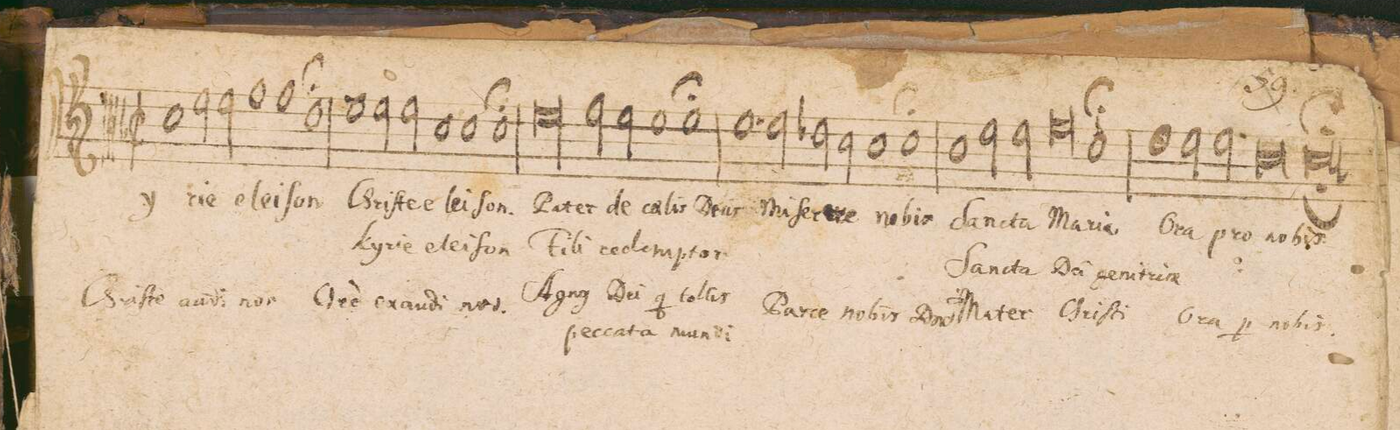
**kern	**text	**text	**text
*I"CANTVS.	*	*	*
*clefC3	*	*	*
*k[b-]	*	*	*
*met(C|)	*	*	*
*M2/1	*	*	*
*2\right	*	*	*
1d	Ky-	.	Chri-
2f\	-ri-	.	.
2f\	-e	.	-ſte
=2-	=2-	=2-	=2-
1g	e-	.	au-
1g	-lei-	.	-di
=3-	=3-	=3-	=3-
1e;>	-ſon	.	nos
1f	Chri-	ky-	Ch(ri-
=4-	=4-	=4-	=4-
2f\	-ſte	-ri-	-st)e
2f\	e-	-e	ex-
1d	.	e-	-au-
=5-	=5-	=5-	=5-
1d	-lei-	-lei-	-di
1d;>	-ſon.	-ſon	nos.
=6-	=6-	=6-	=6-
00f\	Pater de	Fili	Agn(us) Dei q(ui) tollis pec-
=7-	=7-	=7-	=7-
2g\	cae-	re-	-ca-
2f\	-lis	-demp-	-ta
1f	De-	-tor	mun-
=8-	=8-	=8-	=8-
1f;>	-us	.	-di
1.f	Mi-	.	Par-
=9-	=9-	=9-	=9-
2f\	-ſe-	.	-ce
2e-X\	-re-	.	no-
2d\	-re	.	-bis
=10-	=10-	=10-	=10-
1d	no-	.	D(o-
1d;>	-bis	.	-mi)ne
=11-	=11-	=11-	=11-
1d	San-	Sancta	Ma-
2f\	-cta	De-	.
2f\	Ma-	-i	-ter
=12-	=12-	=12-	=12-
0g	-ri-	ge-	Chri-
=13-	=13-	=13-	=13-
1eny;>	-a	-nitrix	-ſti
1f	O-	.	O-
=14-	=14-	=14-	=14-
2f\	-ra	.	-ra
2f\	pro	.	p(ro)
0d	no-	.	no-
=15-	=15-	=15-	=15-
0d;;	-bis.	.	-bis.
==	==	==	==
*-	*-	*-	*-
